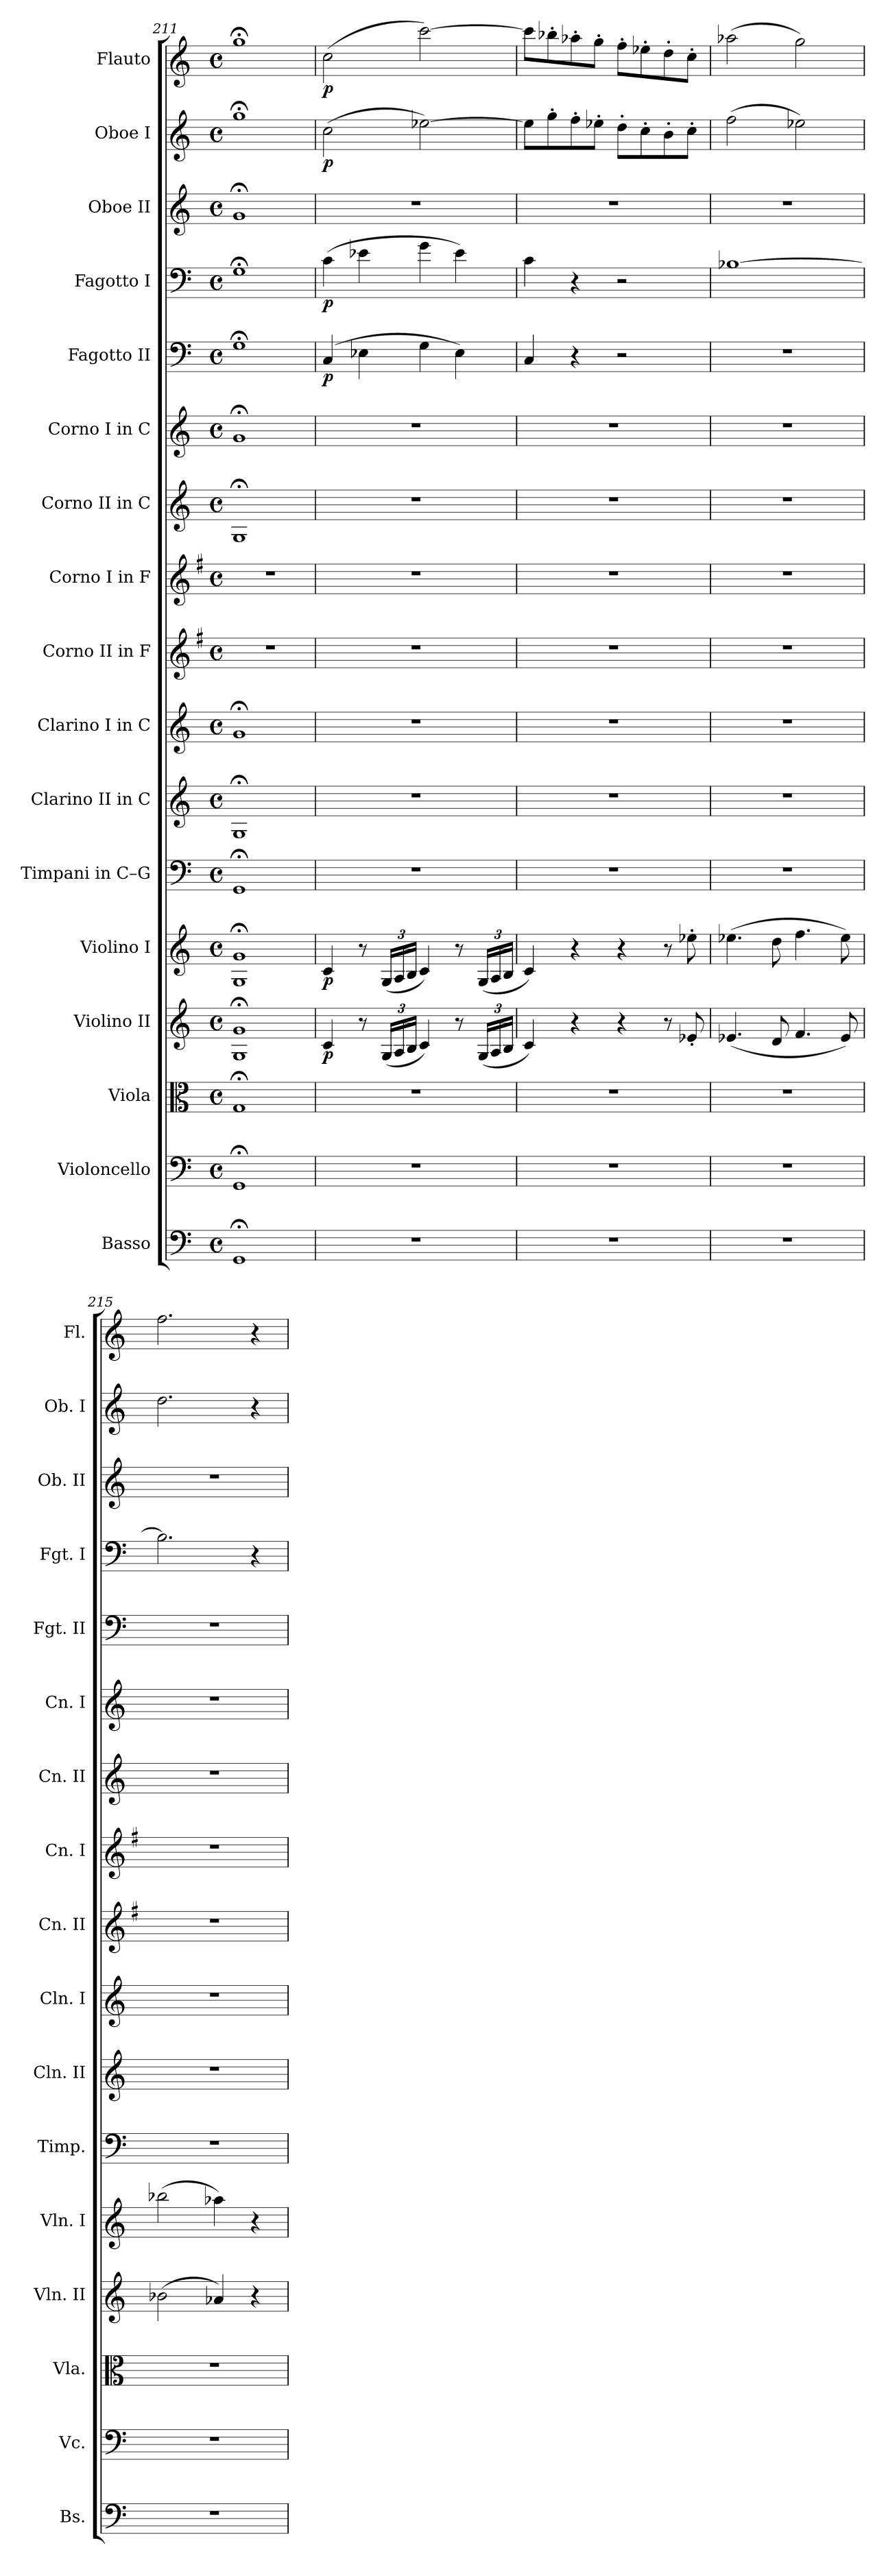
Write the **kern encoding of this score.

**kern	**kern	**kern	**kern	**dynam	**kern	**dynam	**kern	**kern	**kern	**kern	**kern	**kern	**kern	**kern	**dynam	**kern	**dynam	**kern	**kern	**dynam	**kern	**dynam
*part17	*part16	*part15	*part14	*part14	*part13	*part13	*part12	*part11	*part10	*part9	*part8	*part7	*part6	*part5	*part5	*part4	*part4	*part3	*part2	*part2	*part1	*part1
*staff17	*staff16	*staff15	*staff14	*staff14	*staff13	*staff13	*staff12	*staff11	*staff10	*staff9	*staff8	*staff7	*staff6	*staff5	*staff5	*staff4	*staff4	*staff3	*staff2	*staff2	*staff1	*staff1
*I"Basso	*I"Violoncello	*I"Viola	*I"Violino II	*	*I"Violino I	*	*I"Timpani in C–G	*I"Clarino II in C	*I"Clarino I in C	*I"Corno II in F	*I"Corno I in F	*I"Corno II in C	*I"Corno I in C	*I"Fagotto II	*	*I"Fagotto I	*	*I"Oboe II	*I"Oboe I	*	*I"Flauto	*
*I'Bs.	*I'Vc.	*I'Vla.	*I'Vln. II	*	*I'Vln. I	*	*I'Timp.	*I'Cln. II	*I'Cln. I	*I'Cn. II	*I'Cn. I	*I'Cn. II	*I'Cn. I	*I'Fgt. II	*	*I'Fgt. I	*	*I'Ob. II	*I'Ob. I	*	*I'Fl.	*
*clefF4	*clefF4	*clefC3	*clefG2	*	*clefG2	*	*clefF4	*clefG2	*clefG2	*clefG2	*clefG2	*clefG2	*clefG2	*clefF4	*	*clefF4	*	*clefG2	*clefG2	*	*clefG2	*
*ITrd7c12	*	*	*	*	*	*	*	*	*	*ITrd4c7	*ITrd4c7	*ITrd7c12	*ITrd7c12	*	*	*	*	*	*	*	*	*
*k[]	*k[]	*k[]	*k[]	*	*k[]	*	*k[]	*k[]	*k[]	*k[]	*k[]	*k[]	*k[]	*k[]	*	*k[]	*	*k[]	*k[]	*	*k[]	*
*M4/4	*M4/4	*M4/4	*M4/4	*	*M4/4	*	*M4/4	*M4/4	*M4/4	*M4/4	*M4/4	*M4/4	*M4/4	*M4/4	*	*M4/4	*	*M4/4	*M4/4	*	*M4/4	*
*met(c)	*met(c)	*met(c)	*met(c)	*	*met(c)	*	*met(c)	*met(c)	*met(c)	*met(c)	*met(c)	*met(c)	*met(c)	*met(c)	*	*met(c)	*	*met(c)	*met(c)	*	*met(c)	*
=211	=211	=211	=211	=211	=211	=211	=211	=211	=211	=211	=211	=211	=211	=211	=211	=211	=211	=211	=211	=211	=211	=211
1GGG;<	1GG;<	1G;<	1G;< 1g;<	.	1G;< 1g;<	.	1GG;<	1G;<	1g;<	1r	1r	1GG;<	1G;<	1G;<	.	1G;<	.	1g;<	1gg;<	.	1gg;<	.
=212	=212	=212	=212	=212	=212	=212	=212	=212	=212	=212	=212	=212	=212	=212	=212	=212	=212	=212	=212	=212	=212	=212
!	!	!	!	!LO:DY:b	!	!LO:DY:b	!	!	!	!	!	!	!	!	!LO:DY:b	!	!LO:DY:b	!	!	!LO:DY:b	!	!LO:DY:b
1r	1r	1r	4c/	p	4c/	p	1r	1r	1r	1r	1r	1r	1r	(4C/	p	(4c\	p	1r	(2cc\	p	(2cc\	p
.	.	.	8r	.	8r	.	.	.	.	.	.	.	.	4E-X\	.	4e-X\	.	.	.	.	.	.
*	*	*	*Xbrackettup	*	*Xbrackettup	*	*	*	*	*	*	*	*	*	*	*	*	*	*	*	*	*
.	.	.	(24G/LL	.	(24G/LL	.	.	.	.	.	.	.	.	.	.	.	.	.	.	.	.	.
.	.	.	24A/	.	24A/	.	.	.	.	.	.	.	.	.	.	.	.	.	.	.	.	.
.	.	.	24B/JJ	.	24B/JJ	.	.	.	.	.	.	.	.	.	.	.	.	.	.	.	.	.
.	.	.	4c/)	.	4c/)	.	.	.	.	.	.	.	.	4G\	.	4g\	.	.	[2ee-X\)	.	[2ccc\)	.
.	.	.	8r	.	8r	.	.	.	.	.	.	.	.	4E-\)	.	4e-\)	.	.	.	.	.	.
.	.	.	(24G/LL	.	(24G/LL	.	.	.	.	.	.	.	.	.	.	.	.	.	.	.	.	.
.	.	.	24A/	.	24A/	.	.	.	.	.	.	.	.	.	.	.	.	.	.	.	.	.
.	.	.	24B/JJ	.	24B/JJ	.	.	.	.	.	.	.	.	.	.	.	.	.	.	.	.	.
=213	=213	=213	=213	=213	=213	=213	=213	=213	=213	=213	=213	=213	=213	=213	=213	=213	=213	=213	=213	=213	=213	=213
1r	1r	1r	4c/)	.	4c/)	.	1r	1r	1r	1r	1r	1r	1r	4C/	.	4c\	.	1r	8ee-\L]	.	8ccc\L]	.
.	.	.	.	.	.	.	.	.	.	.	.	.	.	.	.	.	.	.	8gg'\	.	8bb-X'\	.
.	.	.	4r	.	4r	.	.	.	.	.	.	.	.	4r	.	4r	.	.	8ff'\	.	8aa-X'\	.
.	.	.	.	.	.	.	.	.	.	.	.	.	.	.	.	.	.	.	8ee-X'\J	.	8gg'\J	.
.	.	.	4r	.	4r	.	.	.	.	.	.	.	.	2r	.	2r	.	.	8dd'\L	.	8ff'\L	.
.	.	.	.	.	.	.	.	.	.	.	.	.	.	.	.	.	.	.	8cc'\	.	8ee-X'\	.
.	.	.	8r	.	8r	.	.	.	.	.	.	.	.	.	.	.	.	.	8b'\	.	8dd'\	.
.	.	.	8e-X'/	.	8ee-X'\	.	.	.	.	.	.	.	.	.	.	.	.	.	8cc'\J	.	8cc'\J	.
=214	=214	=214	=214	=214	=214	=214	=214	=214	=214	=214	=214	=214	=214	=214	=214	=214	=214	=214	=214	=214	=214	=214
1r	1r	1r	(4.e-X/	.	(4.ee-X\	.	1r	1r	1r	1r	1r	1r	1r	1r	.	[1B-X	.	1r	(2ff\	.	(2aa-X\	.
.	.	.	8d/	.	8dd\	.	.	.	.	.	.	.	.	.	.	.	.	.	.	.	.	.
.	.	.	4.f/	.	4.ff\	.	.	.	.	.	.	.	.	.	.	.	.	.	2ee-X\)	.	2gg\)	.
.	.	.	8e-/)	.	8ee-\)	.	.	.	.	.	.	.	.	.	.	.	.	.	.	.	.	.
=215	=215	=215	=215	=215	=215	=215	=215	=215	=215	=215	=215	=215	=215	=215	=215	=215	=215	=215	=215	=215	=215	=215
1r	1r	1r	(2b-X\	.	(2bb-X\	.	1r	1r	1r	1r	1r	1r	1r	1r	.	2.B-\]	.	1r	2.dd\	.	2.ff\	.
.	.	.	4a-X/)	.	4aa-X\)	.	.	.	.	.	.	.	.	.	.	.	.	.	.	.	.	.
.	.	.	4r	.	4r	.	.	.	.	.	.	.	.	.	.	4r	.	.	4r	.	4r	.
=	=	=	=	=	=	=	=	=	=	=	=	=	=	=	=	=	=	=	=	=	=	=
*-	*-	*-	*-	*-	*-	*-	*-	*-	*-	*-	*-	*-	*-	*-	*-	*-	*-	*-	*-	*-	*-	*-
